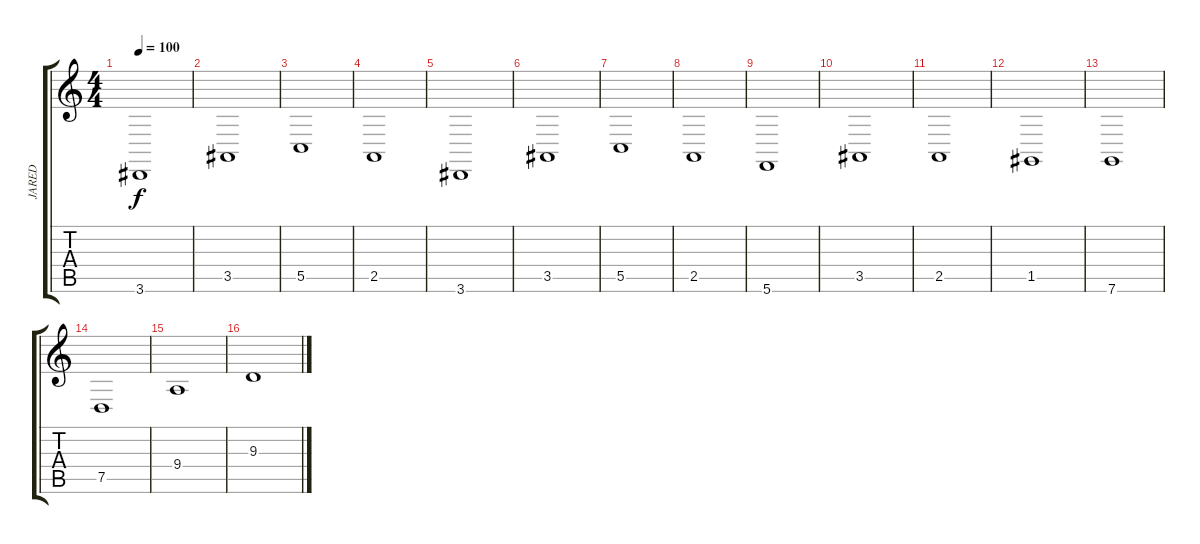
\track ("JARED" "JARED") {instrument tremolostrings}
\staff {score tabs}
\tuning (D4 A3 F3 C3 G2 C2) {hide}
\ts (4 4)
\tempo 100
\clef g2
\ks c
3.6.1{dy f instrument drawbarorgan} |
3.5.1 |
5.5.1 |
2.5.1 |
3.6.1 |
3.5.1 |
5.5.1 |
2.5.1 |
5.6.1 |
3.5.1 |
2.5.1 |
1.5.1 |
7.6.1 |
7.5.1 |
9.4.1 |
9.3.1
